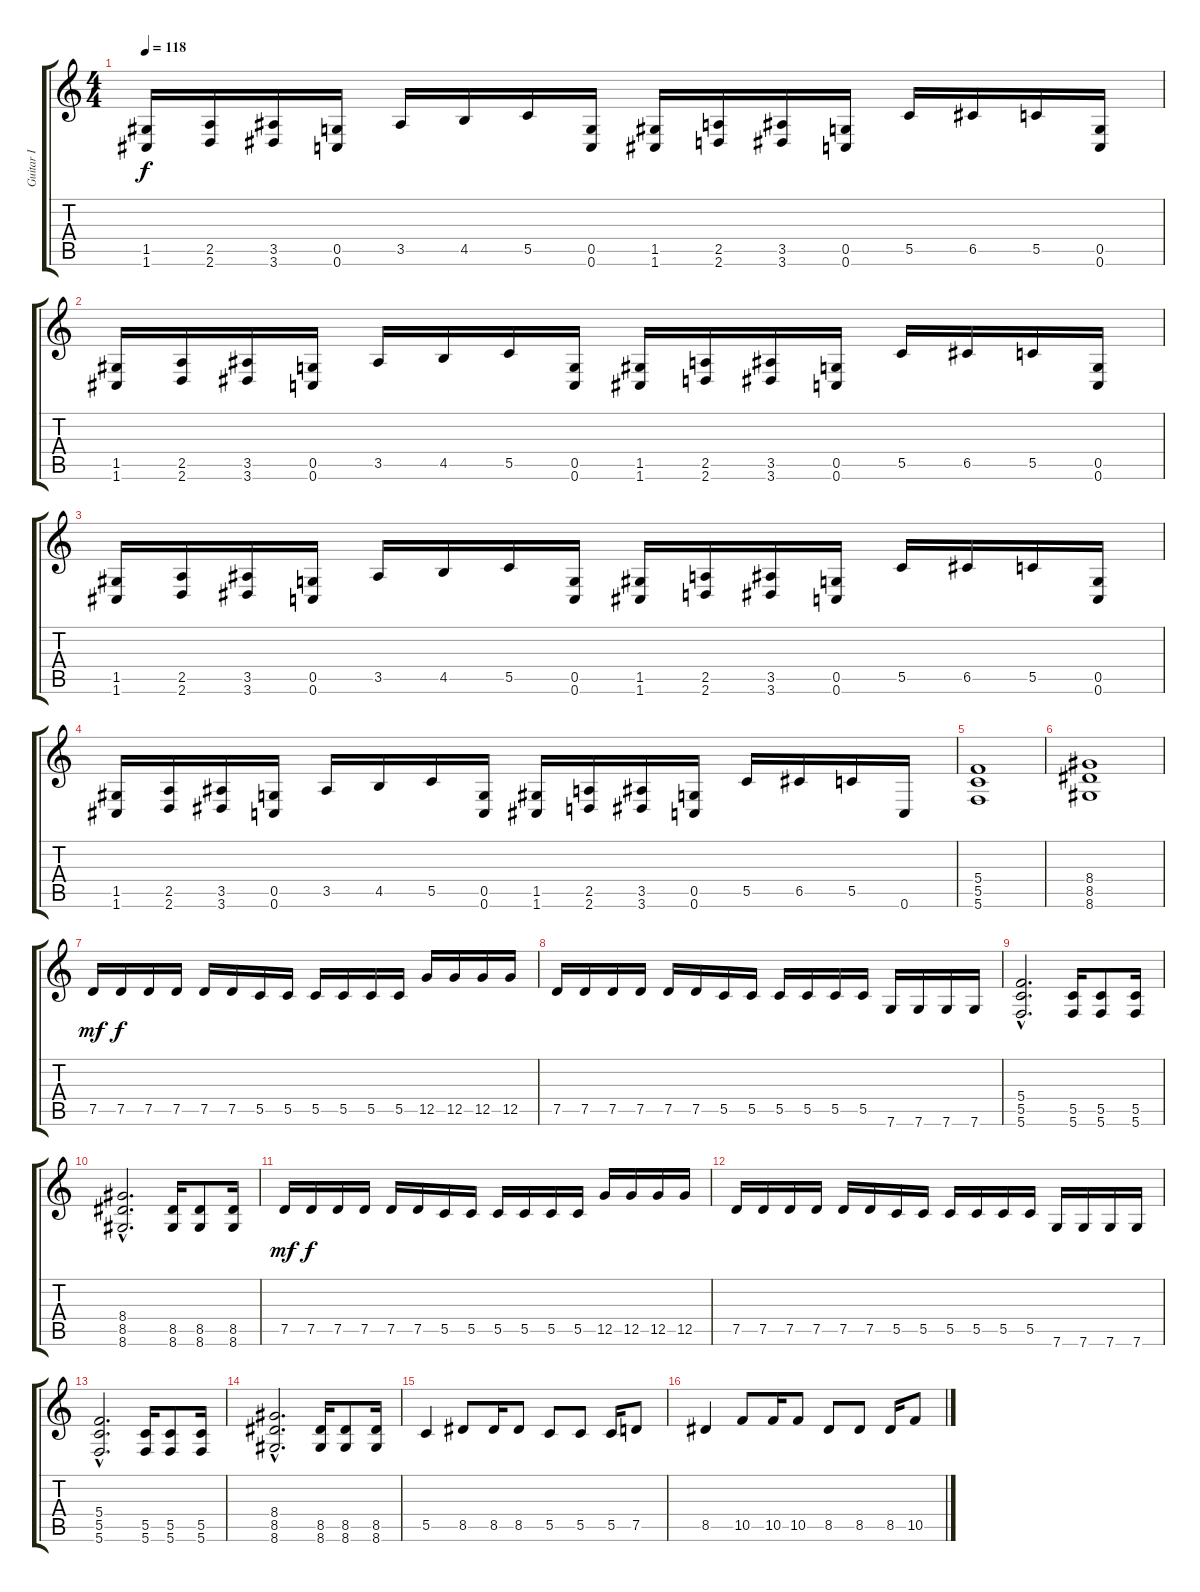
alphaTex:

\track ("Guitar I" "Guitar I") {instrument electricguitarjazz}
\staff {score tabs}
\tuning (D4 A3 F3 C3 G2 C2) {hide}
\ts (4 4)
\tempo 118
\clef g2
\ks c
(1.5 1.6).16{dy f volume 14 balance 14} (2.5 2.6).16 (3.5 3.6).16 (0.5 0.6).16 3.5.16 4.5.16 5.5.16 (0.5 0.6).16 (1.5 1.6).16 (2.5 2.6).16 (3.5 3.6).16 (0.5 0.6).16 5.5.16 6.5.16 5.5.16 (0.5 0.6).16 |
(1.5 1.6).16{volume 14 balance 14} (2.5 2.6).16 (3.5 3.6).16 (0.5 0.6).16 3.5.16 4.5.16 5.5.16 (0.5 0.6).16 (1.5 1.6).16 (2.5 2.6).16 (3.5 3.6).16 (0.5 0.6).16 5.5.16 6.5.16 5.5.16 (0.5 0.6).16 |
(1.5 1.6).16{volume 14 balance 14} (2.5 2.6).16 (3.5 3.6).16 (0.5 0.6).16 3.5.16 4.5.16 5.5.16 (0.5 0.6).16 (1.5 1.6).16 (2.5 2.6).16 (3.5 3.6).16 (0.5 0.6).16 5.5.16 6.5.16 5.5.16 (0.5 0.6).16 |
(1.5 1.6).16{volume 14 balance 14} (2.5 2.6).16 (3.5 3.6).16 (0.5 0.6).16 3.5.16 4.5.16 5.5.16 (0.5 0.6).16 (1.5 1.6).16 (2.5 2.6).16 (3.5 3.6).16 (0.5 0.6).16 5.5.16 6.5.16 5.5.16 0.6.16 |
(5.4 5.5 5.6).1{volume 14 balance 14 instrument distortionguitar} |
(8.4 8.5 8.6).1{volume 16 balance 14 instrument distortionguitar} |
7.5.16{dy mf} 7.5.16{dy f} 7.5.16 7.5.16 7.5.16 7.5.16 5.5.16 5.5.16 5.5.16 5.5.16 5.5.16 5.5.16 12.5.16 12.5.16 12.5.16 12.5.16 |
7.5.16 7.5.16 7.5.16 7.5.16 7.5.16 7.5.16 5.5.16 5.5.16 5.5.16 5.5.16 5.5.16 5.5.16 7.6.16 7.6.16 7.6.16 7.6.16 |
(5.4{hac} 5.5{hac} 5.6{hac}).2{d} (5.5 5.6).16 (5.5 5.6).8 (5.5 5.6).16 |
(8.4{hac} 8.5{hac} 8.6{hac}).2{d} (8.5 8.6).16 (8.5 8.6).8 (8.5 8.6).16 |
7.5.16{dy mf} 7.5.16{dy f} 7.5.16 7.5.16 7.5.16 7.5.16 5.5.16 5.5.16 5.5.16 5.5.16 5.5.16 5.5.16 12.5.16 12.5.16 12.5.16 12.5.16 |
7.5.16 7.5.16 7.5.16 7.5.16 7.5.16 7.5.16 5.5.16 5.5.16 5.5.16 5.5.16 5.5.16 5.5.16 7.6.16 7.6.16 7.6.16 7.6.16 |
(5.4{hac} 5.5{hac} 5.6{hac}).2{d} (5.5 5.6).16 (5.5 5.6).8 (5.5 5.6).16 |
(8.4{hac} 8.5{hac} 8.6{hac}).2{d} (8.5 8.6).16 (8.5 8.6).8 (8.5 8.6).16 |
5.5.4{volume 16 balance 14} 8.5.8 8.5.16 8.5.8 5.5.8 5.5.8 5.5.16 7.5.8 |
8.5.4 10.5.8 10.5.16 10.5.8 8.5.8 8.5.8 8.5.16 10.5.8
